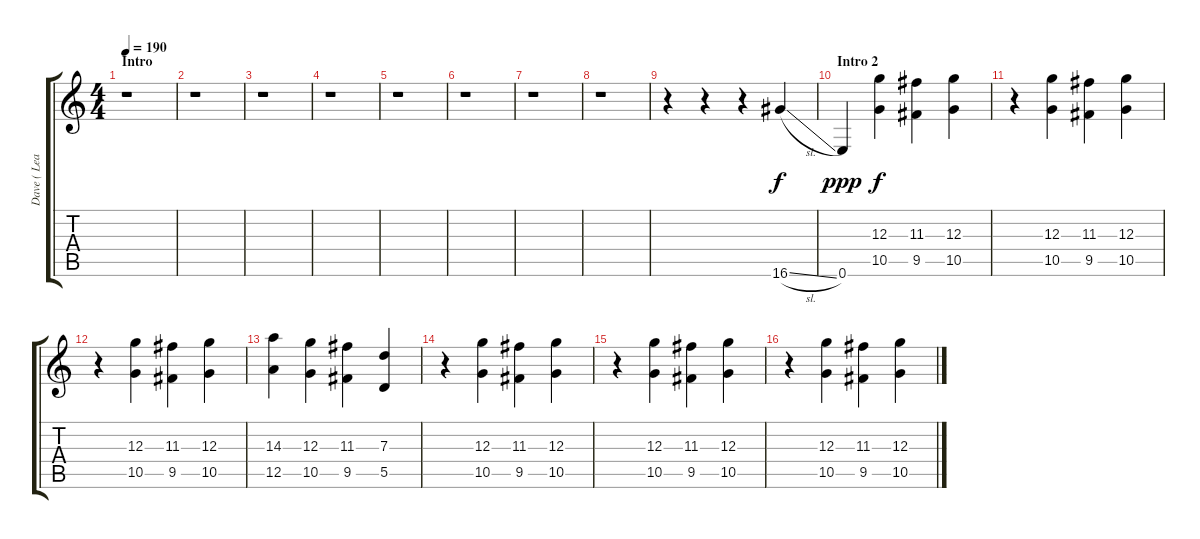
\track ("Dave ( Lead Guitar )" "Dave ( Lea") {instrument distortionguitar}
\staff {score tabs}
\tuning (E4 B3 G3 D3 A2 E2) {hide}
\ts (4 4)
\section ("" "Intro")
\tempo 190
\clef g2
\ks c
r.1{dy f instrument distortionguitar} |
r.1 |
r.1 |
r.1 |
r.1 |
r.1 |
r.1 |
r.1 |
r.4 r.4 r.4 16.6{sl}.4 |
\section ("" "Intro 2")
0.6.4{dy ppp} (12.3 10.5).4{dy f} (11.3 9.5).4 (12.3 10.5).4 |
r.4 (12.3 10.5).4 (11.3 9.5).4 (12.3 10.5).4 |
r.4 (12.3 10.5).4 (11.3 9.5).4 (12.3 10.5).4 |
(14.3 12.5).4 (12.3 10.5).4 (11.3 9.5).4 (7.3 5.5).4 |
r.4 (12.3 10.5).4 (11.3 9.5).4 (12.3 10.5).4 |
r.4 (12.3 10.5).4 (11.3 9.5).4 (12.3 10.5).4 |
r.4 (12.3 10.5).4 (11.3 9.5).4 (12.3 10.5).4
